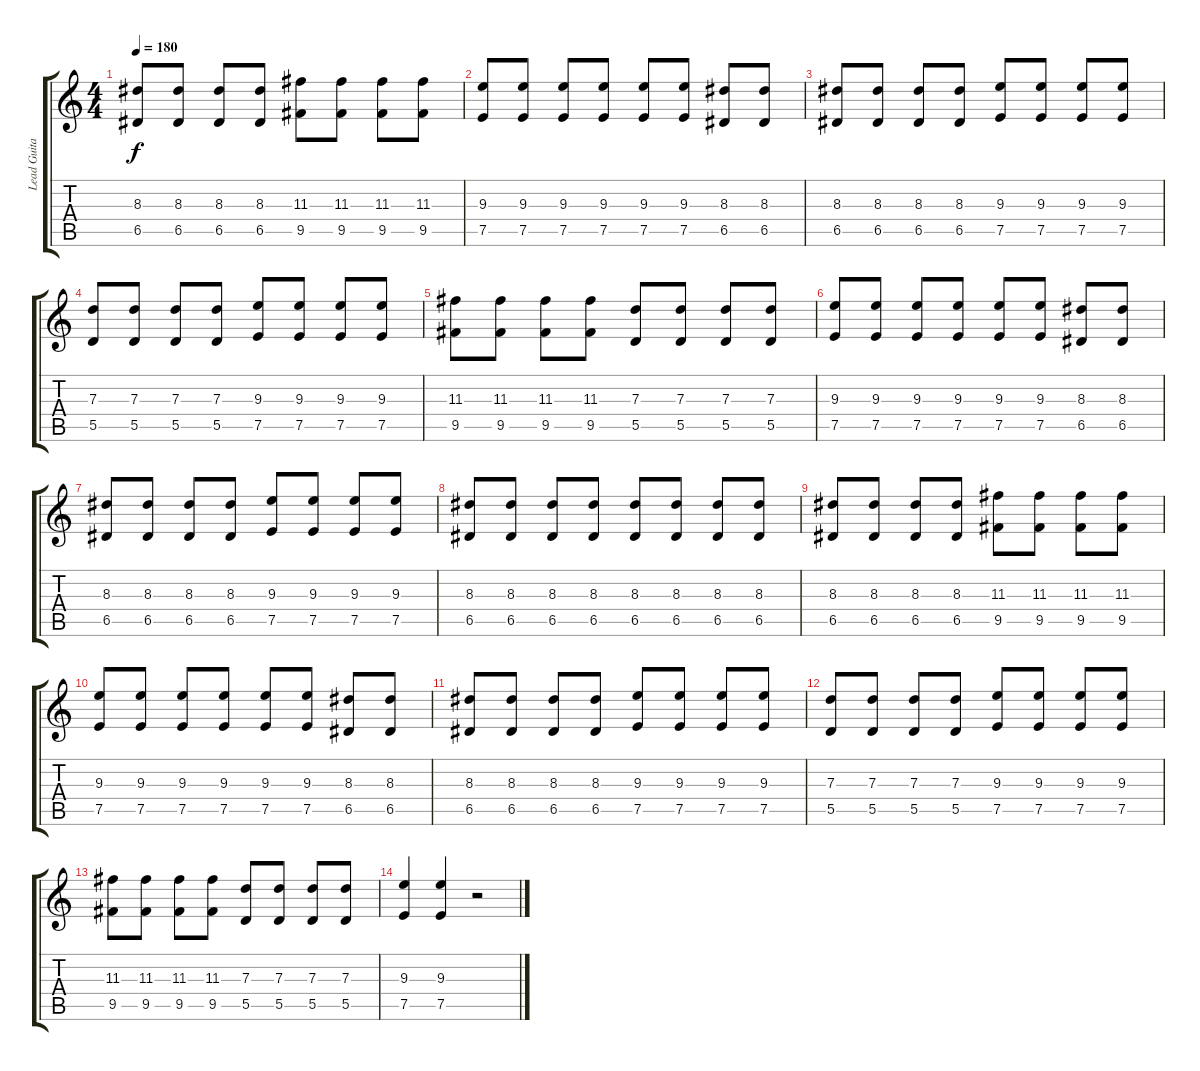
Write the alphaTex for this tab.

\track ("Lead Guitar (J.H. Park)" "Lead Guita") {instrument overdrivenguitar}
\staff {score tabs}
\tuning (E4 B3 G3 D3 A2 E2) {hide}
\ts (4 4)
\tempo 180
\clef g2
\ks c
(8.3 6.5).8{dy f} (8.3 6.5).8 (8.3 6.5).8 (8.3 6.5).8 (11.3 9.5).8 (11.3 9.5).8 (11.3 9.5).8 (11.3 9.5).8 |
(9.3 7.5).8 (9.3 7.5).8 (9.3 7.5).8 (9.3 7.5).8 (9.3 7.5).8 (9.3 7.5).8 (8.3 6.5).8 (8.3 6.5).8 |
(8.3 6.5).8 (8.3 6.5).8 (8.3 6.5).8 (8.3 6.5).8 (9.3 7.5).8 (9.3 7.5).8 (9.3 7.5).8 (9.3 7.5).8 |
(7.3 5.5).8 (7.3 5.5).8 (7.3 5.5).8 (7.3 5.5).8 (9.3 7.5).8 (9.3 7.5).8 (9.3 7.5).8 (9.3 7.5).8 |
(11.3 9.5).8 (11.3 9.5).8 (11.3 9.5).8 (11.3 9.5).8 (7.3 5.5).8 (7.3 5.5).8 (7.3 5.5).8 (7.3 5.5).8 |
(9.3 7.5).8 (9.3 7.5).8 (9.3 7.5).8 (9.3 7.5).8 (9.3 7.5).8 (9.3 7.5).8 (8.3 6.5).8 (8.3 6.5).8 |
(8.3 6.5).8 (8.3 6.5).8 (8.3 6.5).8 (8.3 6.5).8 (9.3 7.5).8 (9.3 7.5).8 (9.3 7.5).8 (9.3 7.5).8 |
(8.3 6.5).8 (8.3 6.5).8 (8.3 6.5).8 (8.3 6.5).8 (8.3 6.5).8 (8.3 6.5).8 (8.3 6.5).8 (8.3 6.5).8 |
(8.3 6.5).8 (8.3 6.5).8 (8.3 6.5).8 (8.3 6.5).8 (11.3 9.5).8 (11.3 9.5).8 (11.3 9.5).8 (11.3 9.5).8 |
(9.3 7.5).8 (9.3 7.5).8 (9.3 7.5).8 (9.3 7.5).8 (9.3 7.5).8 (9.3 7.5).8 (8.3 6.5).8 (8.3 6.5).8 |
(8.3 6.5).8 (8.3 6.5).8 (8.3 6.5).8 (8.3 6.5).8 (9.3 7.5).8 (9.3 7.5).8 (9.3 7.5).8 (9.3 7.5).8 |
(7.3 5.5).8 (7.3 5.5).8 (7.3 5.5).8 (7.3 5.5).8 (9.3 7.5).8 (9.3 7.5).8 (9.3 7.5).8 (9.3 7.5).8 |
(11.3 9.5).8 (11.3 9.5).8 (11.3 9.5).8 (11.3 9.5).8 (7.3 5.5).8 (7.3 5.5).8 (7.3 5.5).8 (7.3 5.5).8 |
(9.3 7.5).4 (9.3 7.5).4 r.2
